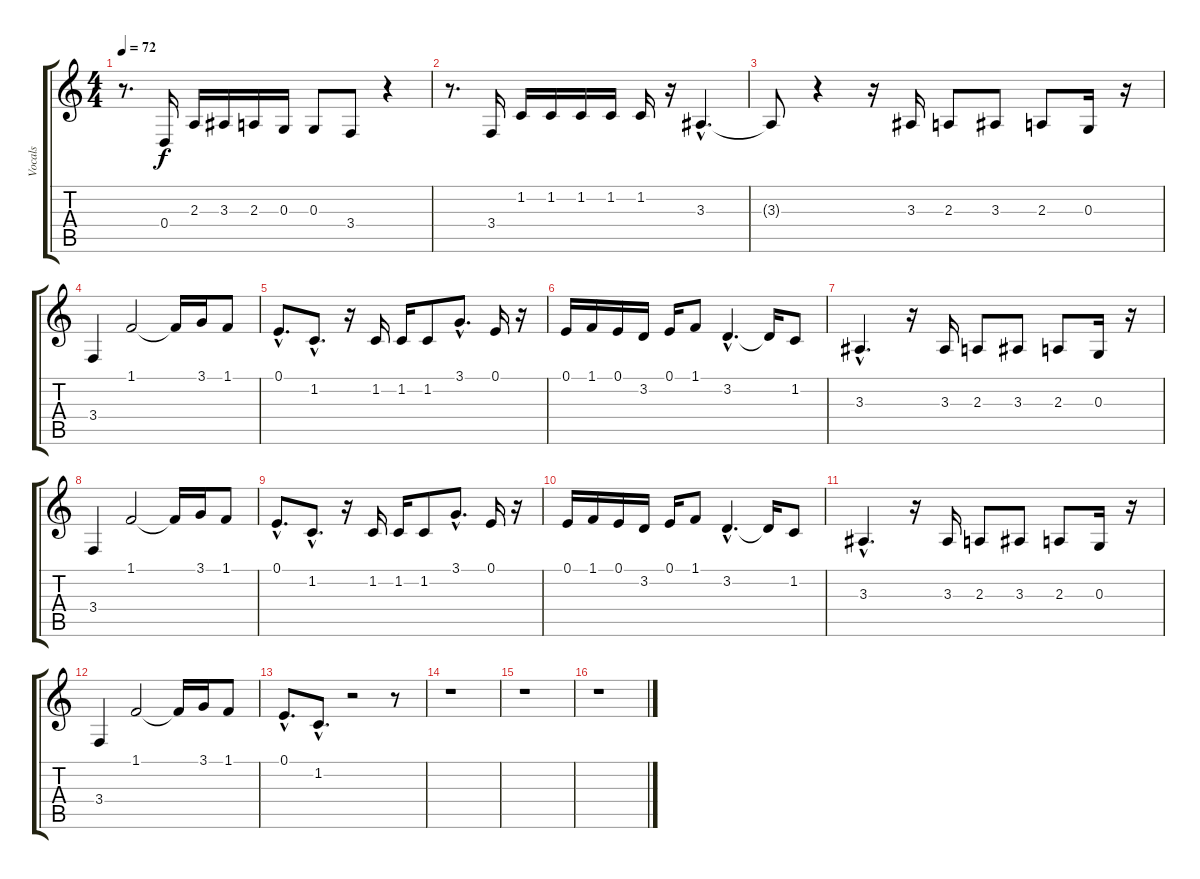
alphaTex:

\track ("Vocals" "Vocals") {instrument violin}
\staff {score tabs}
\tuning (E4 B3 G3 D3 A2 E2) {hide}
\ts (4 4)
\tempo 72
\clef g2
\ks c
r.8{d dy f} 0.4.16 2.3.16 3.3.16 2.3.16 0.3.16 0.3.8 3.4.8 r.4 |
r.8{d} 3.4.16 1.2.16 1.2.16 1.2.16 1.2.16 1.2.16 r.16 3.3{hac}.4{d} |
3.3{t}.8 r.4 r.16 3.3.16 2.3.8 3.3.8 2.3.8 0.3.16 r.16 |
3.4.4 1.1.2 1.1{t}.16 3.1.16 1.1.8 |
0.1{hac}.8{d} 1.2{hac}.8{d} r.16 1.2.16 1.2.16 1.2.8 3.1{hac}.8{d} 0.1.16 r.16 |
0.1.16 1.1.16 0.1.16 3.2.16 0.1.16 1.1.8 3.2{hac}.4{d} 3.2{t}.16 1.2.8 |
3.3{hac}.4{d} r.16 3.3.16 2.3.8 3.3.8 2.3.8 0.3.16 r.16 |
3.4.4 1.1.2 1.1{t}.16 3.1.16 1.1.8 |
0.1{hac}.8{d} 1.2{hac}.8{d} r.16 1.2.16 1.2.16 1.2.8 3.1{hac}.8{d} 0.1.16 r.16 |
0.1.16 1.1.16 0.1.16 3.2.16 0.1.16 1.1.8 3.2{hac}.4{d} 3.2{t}.16 1.2.8 |
3.3{hac}.4{d} r.16 3.3.16 2.3.8 3.3.8 2.3.8 0.3.16 r.16 |
3.4.4 1.1.2 1.1{t}.16 3.1.16 1.1.8 |
0.1{hac}.8{d} 1.2{hac}.8{d} r.2 r.8 |
r.1 |
r.1 |
r.1
